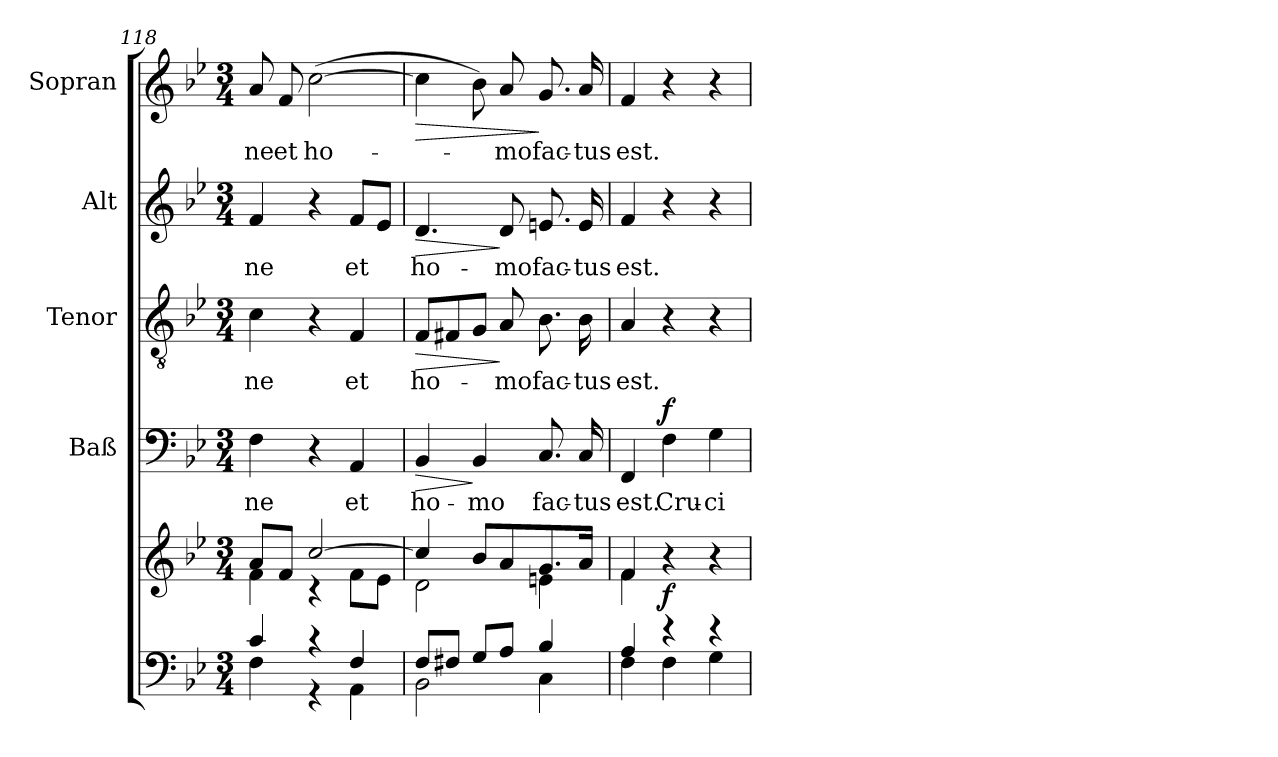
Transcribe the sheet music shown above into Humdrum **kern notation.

**kern	**kern	**dynam	**kern	**text	**dynam	**kern	**text	**dynam	**kern	**text	**dynam	**kern	**text	**dynam
*part5	*part5	*part5	*part4	*part4	*part4	*part3	*part3	*part3	*part2	*part2	*part2	*part1	*part1	*part1
*staff6	*staff5	*staff5/6	*staff4	*staff4	*staff4	*staff3	*staff3	*staff3	*staff2	*staff2	*staff2	*staff1	*staff1	*staff1
*	*	*	*I"Baß	*	*	*I"Tenor	*	*	*I"Alt	*	*	*I"Sopran	*	*
*	*	*	*I'Baß	*	*	*I'Ten	*	*	*I'Alt	*	*	*I'Sop	*	*
*clefF4	*clefG2	*	*clefF4	*	*	*clefGv2	*	*	*clefG2	*	*	*clefG2	*	*
*k[b-e-]	*k[b-e-]	*	*k[b-e-]	*	*	*k[b-e-]	*	*	*k[b-e-]	*	*	*k[b-e-]	*	*
*B-:	*B-:	*	*B-:	*	*	*B-:	*	*	*B-:	*	*	*B-:	*	*
*M3/4	*M3/4	*	*M3/4	*	*	*M3/4	*	*	*M3/4	*	*	*M3/4	*	*
=118	=118	=118	=118	=118	=118	=118	=118	=118	=118	=118	=118	=118	=118	=118
*^	*^	*	*	*	*	*	*	*	*	*	*	*	*	*
!	!	!	!	!	!	!LO:LY:b	!	!	!LO:LY:b	!	!	!LO:LY:b	!	!	!LO:LY:b	!
4c/	4F\	8a/L	4f\	.	4F\	-ne	.	4c\	-ne	.	4f/	-ne	.	8a/	-ne	.
!	!	!	!	!	!	!	!	!	!	!	!	!	!	!	!LO:LY:b	!
.	.	8f/J	.	.	.	.	.	.	.	.	.	.	.	8f/	et	.
!	!	!	!	!	!	!	!	!	!	!	!	!	!	!	!LO:LY:b	!
4r	4r	[>2cc/	4rc	.	4r	.	.	4r	.	.	4r	.	.	(>[2cc\	ho-	.
!	!	!	!	!	!	!LO:LY:b	!	!	!LO:LY:b	!	!	!LO:LY:b	!	!	!	!
4F/	4AA\	.	8f\L	.	4AA/	et	.	4F/	et	.	8f/L	et	.	.	.	.
.	.	.	8e-\J	.	.	.	.	.	.	.	8e-/J	.	.	.	.	.
=119	=119	=119	=119	=119	=119	=119	=119	=119	=119	=119	=119	=119	=119	=119	=119	=119
!	!	!	!	!	!	!LO:LY:b	!LO:HP:b	!	!LO:LY:b	!LO:HP:b	!	!LO:LY:b	!LO:HP:b	!	!	!LO:HP:b
8F/L	2BB-\	4cc/]	2d\	.	4BB-/	ho-	>	8F/L	ho-	>	4.d/	ho-	>	4cc\]	.	>
8F#X/J	.	.	.	.	.	.	.	8F#X/	.	.	.	.	.	.	.	.
!	!	!	!	!	!	!LO:LY:b	!	!	!	!	!	!	!	!	!	!
8G/L	.	8b-/L	.	.	4BB-/	-mo	]	8G/J	.	.	.	.	.	8b-\)	.	.
!	!	!	!	!	!	!	!	!	!LO:LY:b	!	!	!LO:LY:b	!	!	!LO:LY:b	!
8A/J	.	8a/	.	.	.	.	.	8A/	-mo	]	8d/	-mo	]	8a/	-mo	.
!	!	!	!	!	!	!LO:LY:b	!	!	!LO:LY:b	!	!	!LO:LY:b	!	!	!LO:LY:b	!
4B-/	4C\	8.g/	4en\	.	8.C/	fac-	.	8.B-\	fac-	.	8.en/	fac-	.	8.g/	fac-	]
!	!	!	!	!	!	!LO:LY:b	!	!	!LO:LY:b	!	!	!LO:LY:b	!	!	!LO:LY:b	!
.	.	16a/Jk	.	.	16C/	-tus	.	16B-\	-tus	.	16e/	-tus	.	16a/	-tus	.
=120	=120	=120	=120	=120	=120	=120	=120	=120	=120	=120	=120	=120	=120	=120	=120	=120
!	!	!	!	!	!	!LO:LY:b	!	!	!LO:LY:b	!	!	!LO:LY:b	!	!	!LO:LY:b	!
4A/	4F\	4f/	4f\	.	4FF/	est.	.	4A/	est.	.	4f/	est.	.	4f/	est.	.
!	!	!	!	!LO:DY:a=2	!	!LO:LY:b	!LO:DY:a	!	!	!	!	!	!	!	!	!
4re	4F\	4r	2ryy	f	4F\	Cru-	f	4r	.	.	4r	.	.	4r	.	.
!	!	!	!	!	!	!LO:LY:b	!	!	!	!	!	!	!	!	!	!
4re	4G\	4r	.	.	4G\	-ci-	.	4r	.	.	4r	.	.	4r	.	.
*v	*v	*	*	*	*	*	*	*	*	*	*	*	*	*	*	*
*	*v	*v	*	*	*	*	*	*	*	*	*	*	*	*	*
=	=	=	=	=	=	=	=	=	=	=	=	=	=	=
*-	*-	*-	*-	*-	*-	*-	*-	*-	*-	*-	*-	*-	*-	*-
